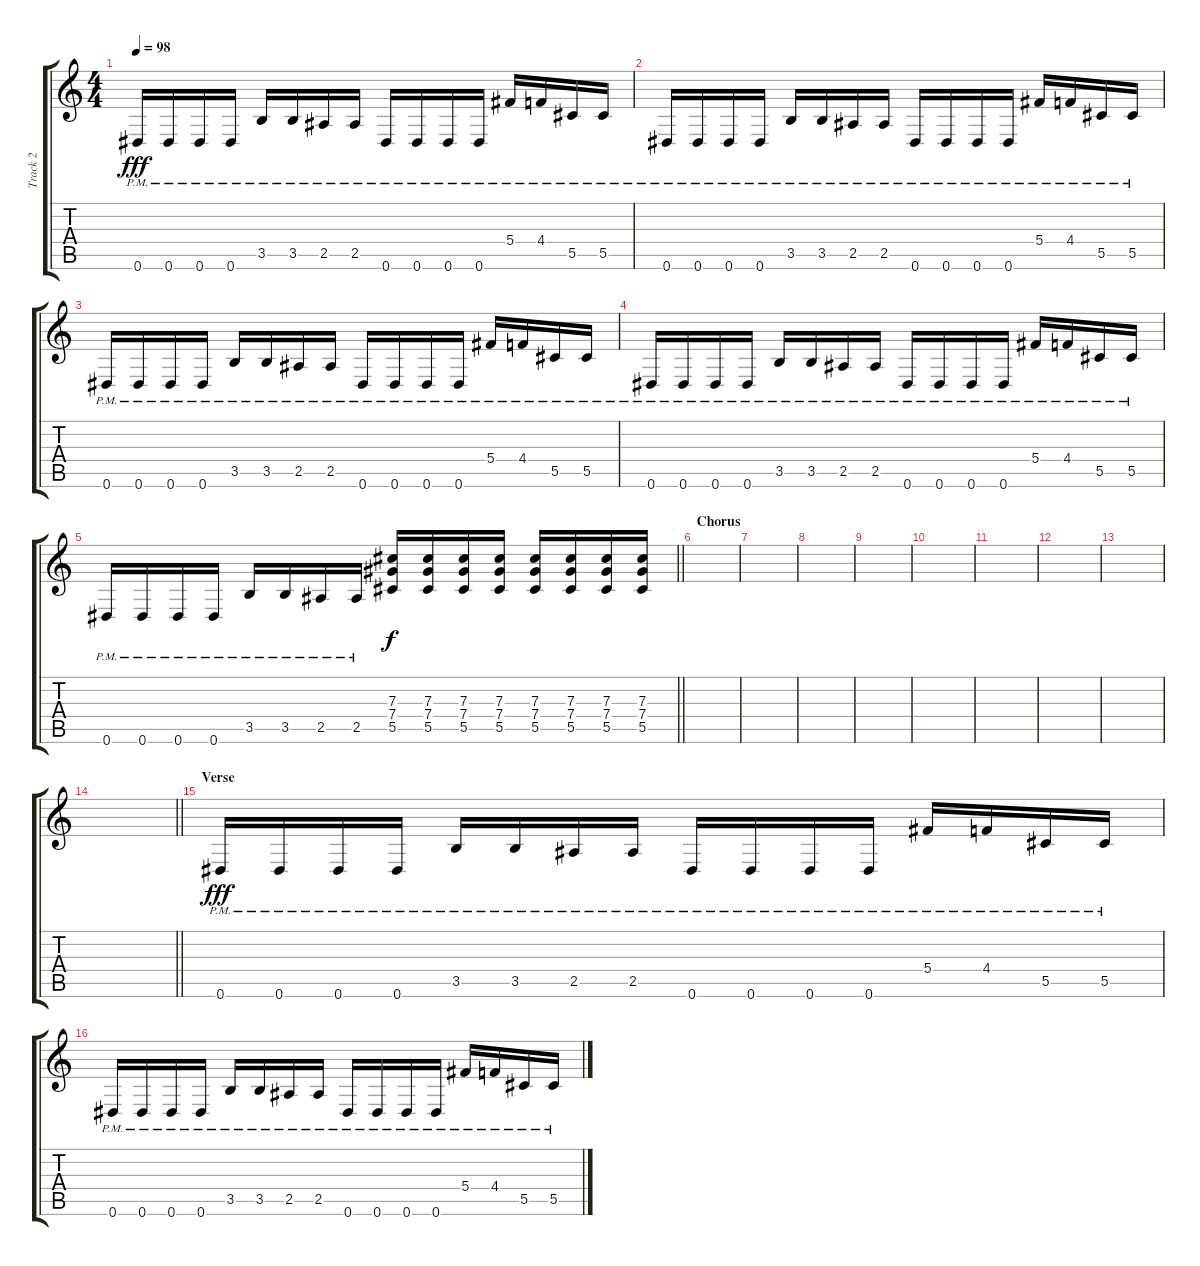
\track ("Track 2" "Track 2") {instrument distortionguitar}
\staff {score tabs}
\tuning (Eb4 Bb3 Gb3 Db3 Ab2 Eb2) {hide}
\ts (4 4)
\tempo 98
\clef g2
\ks c
0.6{pm}.16{dy fff} 0.6{pm}.16 0.6{pm}.16 0.6{pm}.16 3.5{pm}.16 3.5{pm}.16 2.5{pm}.16 2.5{pm}.16 0.6{pm}.16 0.6{pm}.16 0.6{pm}.16 0.6{pm}.16 5.4{pm}.16 4.4{pm}.16 5.5{pm}.16 5.5{pm}.16 |
0.6{pm}.16 0.6{pm}.16 0.6{pm}.16 0.6{pm}.16 3.5{pm}.16 3.5{pm}.16 2.5{pm}.16 2.5{pm}.16 0.6{pm}.16 0.6{pm}.16 0.6{pm}.16 0.6{pm}.16 5.4{pm}.16 4.4{pm}.16 5.5{pm}.16 5.5{pm}.16 |
0.6{pm}.16 0.6{pm}.16 0.6{pm}.16 0.6{pm}.16 3.5{pm}.16 3.5{pm}.16 2.5{pm}.16 2.5{pm}.16 0.6{pm}.16 0.6{pm}.16 0.6{pm}.16 0.6{pm}.16 5.4{pm}.16 4.4{pm}.16 5.5{pm}.16 5.5{pm}.16 |
0.6{pm}.16 0.6{pm}.16 0.6{pm}.16 0.6{pm}.16 3.5{pm}.16 3.5{pm}.16 2.5{pm}.16 2.5{pm}.16 0.6{pm}.16 0.6{pm}.16 0.6{pm}.16 0.6{pm}.16 5.4{pm}.16 4.4{pm}.16 5.5{pm}.16 5.5{pm}.16 |
\barLineRight lightlight
0.6{pm}.16 0.6{pm}.16 0.6{pm}.16 0.6{pm}.16 3.5{pm}.16 3.5{pm}.16 2.5{pm}.16 2.5{pm}.16 (7.3 7.4 5.5).16{dy f} (7.3 7.4 5.5).16 (7.3 7.4 5.5).16 (7.3 7.4 5.5).16 (7.3 7.4 5.5).16 (7.3 7.4 5.5).16 (7.3 7.4 5.5).16 (7.3 7.4 5.5).16 |
\section ("" "Chorus")
|
|
|
|
|
|
|
|
\barLineRight lightlight
|
\section ("" "Verse")
0.6{pm}.16{dy fff} 0.6{pm}.16 0.6{pm}.16 0.6{pm}.16 3.5{pm}.16 3.5{pm}.16 2.5{pm}.16 2.5{pm}.16 0.6{pm}.16 0.6{pm}.16 0.6{pm}.16 0.6{pm}.16 5.4{pm}.16 4.4{pm}.16 5.5{pm}.16 5.5{pm}.16 |
0.6{pm}.16 0.6{pm}.16 0.6{pm}.16 0.6{pm}.16 3.5{pm}.16 3.5{pm}.16 2.5{pm}.16 2.5{pm}.16 0.6{pm}.16 0.6{pm}.16 0.6{pm}.16 0.6{pm}.16 5.4{pm}.16 4.4{pm}.16 5.5{pm}.16 5.5{pm}.16
